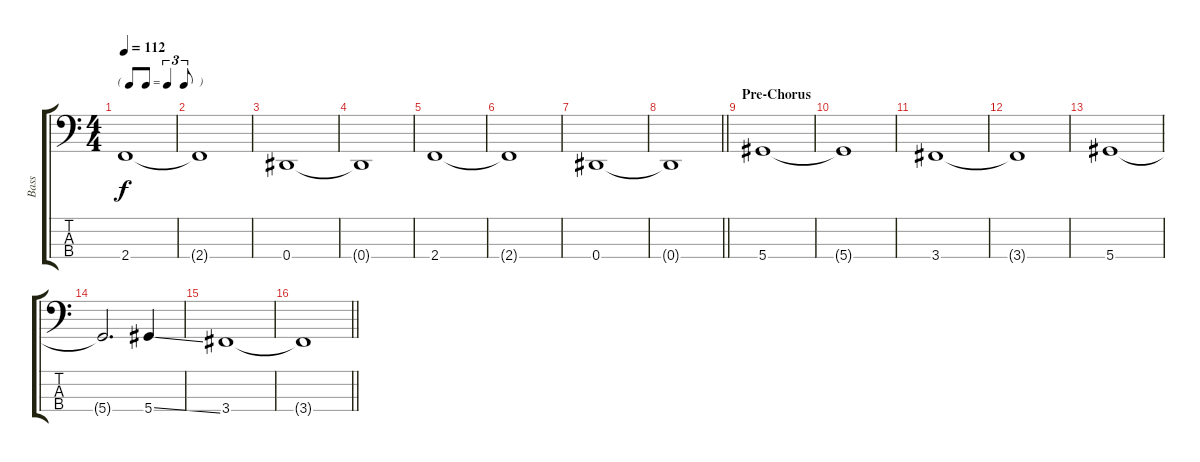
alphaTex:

\track ("Bass" "Bass") {instrument electricbassfinger}
\staff {score tabs}
\tuning (Gb2 Db2 Ab1 Eb1) {hide}
\ts (4 4)
\tf triplet8th
\tempo 112
\clef f4
\ks c
2.4.1{dy f} |
2.4{t}.1 |
0.4.1 |
0.4{t}.1 |
2.4.1 |
2.4{t}.1 |
0.4.1 |
\barLineRight lightlight
0.4{t}.1 |
\section ("" "Pre-Chorus")
5.4.1 |
5.4{t}.1 |
3.4.1 |
3.4{t}.1 |
5.4.1 |
5.4{t}.2{d} 5.4{ss}.4 |
3.4.1 |
\barLineRight lightlight
3.4{t}.1
